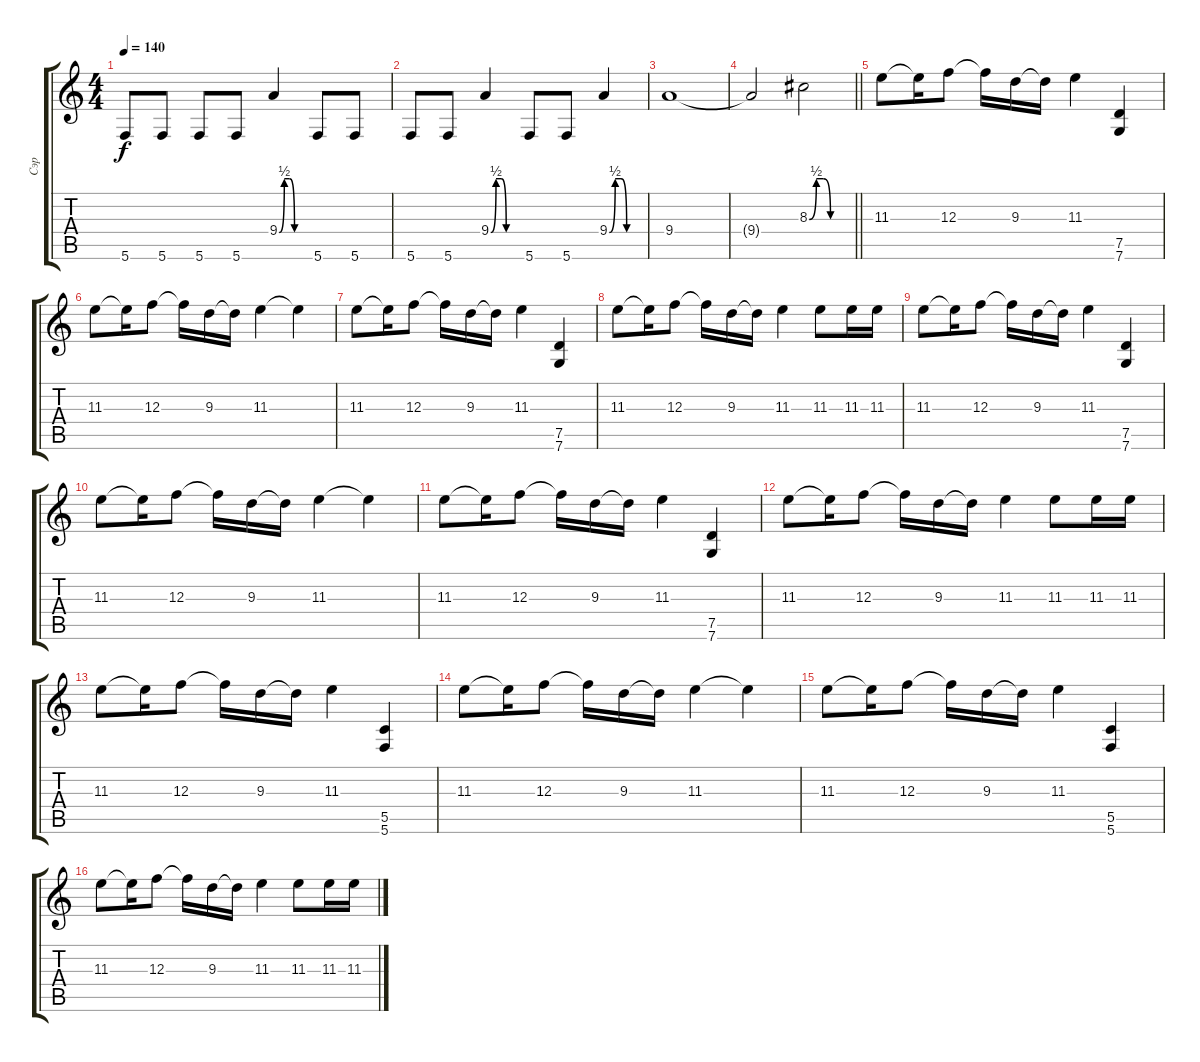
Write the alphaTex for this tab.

\track ("Сэр" "Сэр") {instrument electricguitarclean}
\staff {score tabs}
\tuning (D4 A3 F3 C3 G2 C2) {hide}
\ts (4 4)
\tempo 140
\clef g2
\ks c
5.6.8{dy f} 5.6.8 5.6.8 5.6.8 9.4{be (custom 0 0 10 2 20 2 30 0 60 0)}.4 5.6.8 5.6.8 |
5.6.8 5.6.8 9.4{be (custom 0 0 10 2 20 2 30 0 60 0)}.4 5.6.8 5.6.8 9.4{be (custom 0 0 10 2 20 2 30 0 60 0)}.4 |
9.4.1 |
\barLineRight lightlight
9.4{t}.2 8.3{be (custom 0 0 10 2 20 2 30 0 60 0)}.2 |
11.3.8 11.3{t}.16 12.3.8 12.3{t}.16 9.3.16 9.3{t}.16 11.3.4 (7.5 7.6).4 |
11.3.8 11.3{t}.16 12.3.8 12.3{t}.16 9.3.16 9.3{t}.16 11.3.4 11.3{t}.4 |
11.3.8 11.3{t}.16 12.3.8 12.3{t}.16 9.3.16 9.3{t}.16 11.3.4 (7.5 7.6).4 |
11.3.8 11.3{t}.16 12.3.8 12.3{t}.16 9.3.16 9.3{t}.16 11.3.4 11.3.8 11.3.16 11.3.16 |
11.3.8 11.3{t}.16 12.3.8 12.3{t}.16 9.3.16 9.3{t}.16 11.3.4 (7.5 7.6).4 |
11.3.8 11.3{t}.16 12.3.8 12.3{t}.16 9.3.16 9.3{t}.16 11.3.4 11.3{t}.4 |
11.3.8 11.3{t}.16 12.3.8 12.3{t}.16 9.3.16 9.3{t}.16 11.3.4 (7.5 7.6).4 |
11.3.8 11.3{t}.16 12.3.8 12.3{t}.16 9.3.16 9.3{t}.16 11.3.4 11.3.8 11.3.16 11.3.16 |
11.3.8 11.3{t}.16 12.3.8 12.3{t}.16 9.3.16 9.3{t}.16 11.3.4 (5.5 5.6).4 |
11.3.8 11.3{t}.16 12.3.8 12.3{t}.16 9.3.16 9.3{t}.16 11.3.4 11.3{t}.4 |
11.3.8 11.3{t}.16 12.3.8 12.3{t}.16 9.3.16 9.3{t}.16 11.3.4 (5.5 5.6).4 |
11.3.8 11.3{t}.16 12.3.8 12.3{t}.16 9.3.16 9.3{t}.16 11.3.4 11.3.8 11.3.16 11.3.16
